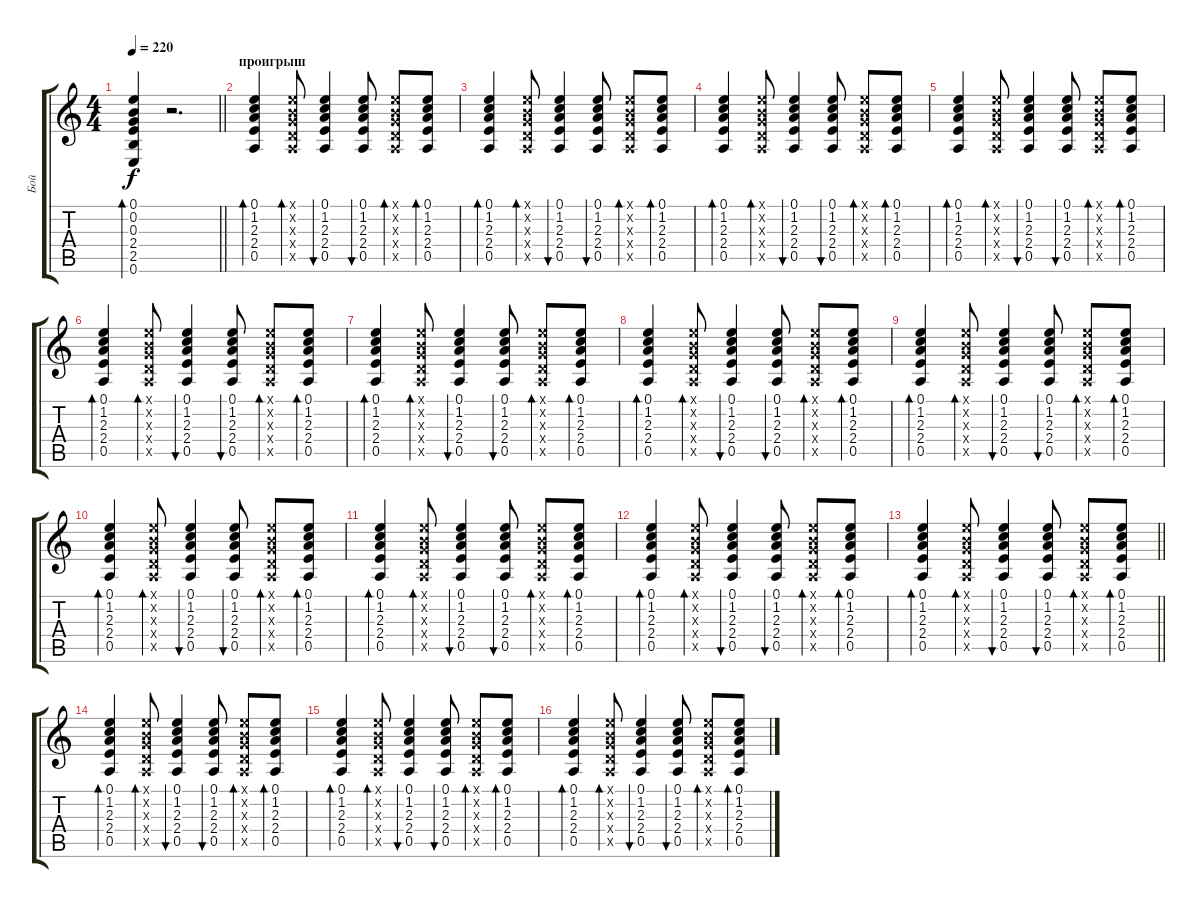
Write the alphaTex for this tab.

\track ("Бой" "Бой") {instrument acousticguitarsteel}
\staff {score tabs}
\tuning (E4 B3 G3 D3 A2 E2) {hide}
\ts (4 4)
\tempo 220
\clef g2
\barLineRight lightlight
\ks c
(0.1 0.2 0.3 2.4 2.5 0.6).4{bd 60 dy f} r.2{d} |
\section ("" "проигрыш")
(0.1 1.2 2.3 2.4 0.5).4{bd 60} (0.1{x} 0.2{x} 0.3{x} 0.4{x} 0.5{x}).8{bd 60} (0.1 1.2 2.3 2.4 0.5).4{bu 60} (0.1 1.2 2.3 2.4 0.5).8{bu 60} (0.1{x} 0.2{x} 0.3{x} 0.4{x} 0.5{x}).8{bd 60} (0.1 1.2 2.3 2.4 0.5).8{bd 60} |
(0.1 1.2 2.3 2.4 0.5).4{bd 60} (0.1{x} 0.2{x} 0.3{x} 0.4{x} 0.5{x}).8{bd 60} (0.1 1.2 2.3 2.4 0.5).4{bu 60} (0.1 1.2 2.3 2.4 0.5).8{bu 60} (0.1{x} 0.2{x} 0.3{x} 0.4{x} 0.5{x}).8{bd 60} (0.1 1.2 2.3 2.4 0.5).8{bd 60} |
(0.1 1.2 2.3 2.4 0.5).4{bd 60} (0.1{x} 0.2{x} 0.3{x} 0.4{x} 0.5{x}).8{bd 60} (0.1 1.2 2.3 2.4 0.5).4{bu 60} (0.1 1.2 2.3 2.4 0.5).8{bu 60} (0.1{x} 0.2{x} 0.3{x} 0.4{x} 0.5{x}).8{bd 60} (0.1 1.2 2.3 2.4 0.5).8{bd 60} |
(0.1 1.2 2.3 2.4 0.5).4{bd 60} (0.1{x} 0.2{x} 0.3{x} 0.4{x} 0.5{x}).8{bd 60} (0.1 1.2 2.3 2.4 0.5).4{bu 60} (0.1 1.2 2.3 2.4 0.5).8{bu 60} (0.1{x} 0.2{x} 0.3{x} 0.4{x} 0.5{x}).8{bd 60} (0.1 1.2 2.3 2.4 0.5).8{bd 60} |
(0.1 1.2 2.3 2.4 0.5).4{bd 60} (0.1{x} 0.2{x} 0.3{x} 0.4{x} 0.5{x}).8{bd 60} (0.1 1.2 2.3 2.4 0.5).4{bu 60} (0.1 1.2 2.3 2.4 0.5).8{bu 60} (0.1{x} 0.2{x} 0.3{x} 0.4{x} 0.5{x}).8{bd 60} (0.1 1.2 2.3 2.4 0.5).8{bd 60} |
(0.1 1.2 2.3 2.4 0.5).4{bd 60} (0.1{x} 0.2{x} 0.3{x} 0.4{x} 0.5{x}).8{bd 60} (0.1 1.2 2.3 2.4 0.5).4{bu 60} (0.1 1.2 2.3 2.4 0.5).8{bu 60} (0.1{x} 0.2{x} 0.3{x} 0.4{x} 0.5{x}).8{bd 60} (0.1 1.2 2.3 2.4 0.5).8{bd 60} |
(0.1 1.2 2.3 2.4 0.5).4{bd 60} (0.1{x} 0.2{x} 0.3{x} 0.4{x} 0.5{x}).8{bd 60} (0.1 1.2 2.3 2.4 0.5).4{bu 60} (0.1 1.2 2.3 2.4 0.5).8{bu 60} (0.1{x} 0.2{x} 0.3{x} 0.4{x} 0.5{x}).8{bd 60} (0.1 1.2 2.3 2.4 0.5).8{bd 60} |
(0.1 1.2 2.3 2.4 0.5).4{bd 60} (0.1{x} 0.2{x} 0.3{x} 0.4{x} 0.5{x}).8{bd 60} (0.1 1.2 2.3 2.4 0.5).4{bu 60} (0.1 1.2 2.3 2.4 0.5).8{bu 60} (0.1{x} 0.2{x} 0.3{x} 0.4{x} 0.5{x}).8{bd 60} (0.1 1.2 2.3 2.4 0.5).8{bd 60} |
(0.1 1.2 2.3 2.4 0.5).4{bd 60} (0.1{x} 0.2{x} 0.3{x} 0.4{x} 0.5{x}).8{bd 60} (0.1 1.2 2.3 2.4 0.5).4{bu 60} (0.1 1.2 2.3 2.4 0.5).8{bu 60} (0.1{x} 0.2{x} 0.3{x} 0.4{x} 0.5{x}).8{bd 60} (0.1 1.2 2.3 2.4 0.5).8{bd 60} |
(0.1 1.2 2.3 2.4 0.5).4{bd 60} (0.1{x} 0.2{x} 0.3{x} 0.4{x} 0.5{x}).8{bd 60} (0.1 1.2 2.3 2.4 0.5).4{bu 60} (0.1 1.2 2.3 2.4 0.5).8{bu 60} (0.1{x} 0.2{x} 0.3{x} 0.4{x} 0.5{x}).8{bd 60} (0.1 1.2 2.3 2.4 0.5).8{bd 60} |
(0.1 1.2 2.3 2.4 0.5).4{bd 60} (0.1{x} 0.2{x} 0.3{x} 0.4{x} 0.5{x}).8{bd 60} (0.1 1.2 2.3 2.4 0.5).4{bu 60} (0.1 1.2 2.3 2.4 0.5).8{bu 60} (0.1{x} 0.2{x} 0.3{x} 0.4{x} 0.5{x}).8{bd 60} (0.1 1.2 2.3 2.4 0.5).8{bd 60} |
\barLineRight lightlight
(0.1 1.2 2.3 2.4 0.5).4{bd 60} (0.1{x} 0.2{x} 0.3{x} 0.4{x} 0.5{x}).8{bd 60} (0.1 1.2 2.3 2.4 0.5).4{bu 60} (0.1 1.2 2.3 2.4 0.5).8{bu 60} (0.1{x} 0.2{x} 0.3{x} 0.4{x} 0.5{x}).8{bd 60} (0.1 1.2 2.3 2.4 0.5).8{bd 60} |
(0.1 1.2 2.3 2.4 0.5).4{bd 60} (0.1{x} 0.2{x} 0.3{x} 0.4{x} 0.5{x}).8{bd 60} (0.1 1.2 2.3 2.4 0.5).4{bu 60} (0.1 1.2 2.3 2.4 0.5).8{bu 60} (0.1{x} 0.2{x} 0.3{x} 0.4{x} 0.5{x}).8{bd 60} (0.1 1.2 2.3 2.4 0.5).8{bd 60} |
(0.1 1.2 2.3 2.4 0.5).4{bd 60} (0.1{x} 0.2{x} 0.3{x} 0.4{x} 0.5{x}).8{bd 60} (0.1 1.2 2.3 2.4 0.5).4{bu 60} (0.1 1.2 2.3 2.4 0.5).8{bu 60} (0.1{x} 0.2{x} 0.3{x} 0.4{x} 0.5{x}).8{bd 60} (0.1 1.2 2.3 2.4 0.5).8{bd 60} |
(0.1 1.2 2.3 2.4 0.5).4{bd 60} (0.1{x} 0.2{x} 0.3{x} 0.4{x} 0.5{x}).8{bd 60} (0.1 1.2 2.3 2.4 0.5).4{bu 60} (0.1 1.2 2.3 2.4 0.5).8{bu 60} (0.1{x} 0.2{x} 0.3{x} 0.4{x} 0.5{x}).8{bd 60} (0.1 1.2 2.3 2.4 0.5).8{bd 60}
